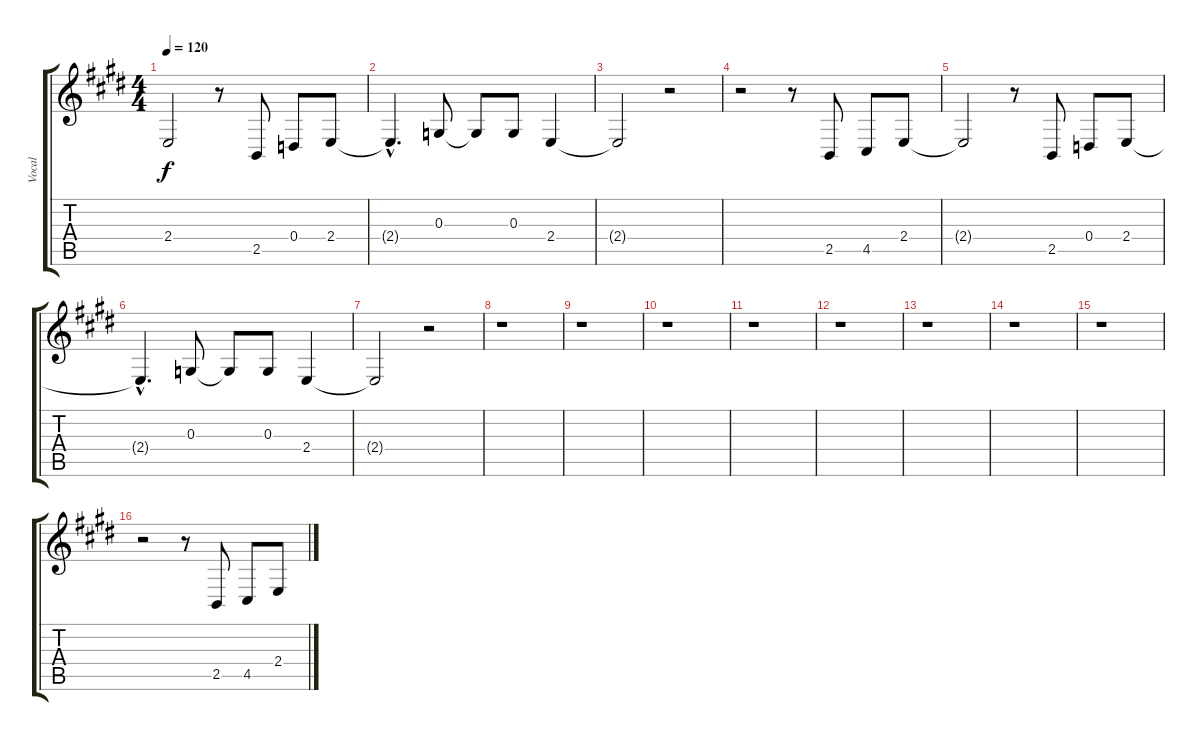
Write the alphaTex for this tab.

\track ("Vocal" "Vocal") {instrument brasssection}
\staff {score tabs}
\tuning (E4 B3 G3 D3 A2 E2) {hide}
\ts (4 4)
\tempo 120
\clef g2
\ks e
2.4{t}.2{dy f} r.8 2.5.8 0.4.8 2.4.8 |
2.4{hac t}.4{d} 0.3.8 0.3{t}.8 0.3.8 2.4.4 |
2.4{t}.2 r.2 |
r.2 r.8 2.5.8 4.5.8 2.4.8 |
2.4{t}.2 r.8 2.5.8 0.4.8 2.4.8 |
2.4{hac t}.4{d} 0.3.8 0.3{t}.8 0.3.8 2.4.4 |
2.4{t}.2 r.2 |
r.1 |
r.1 |
r.1 |
r.1 |
r.1 |
r.1 |
r.1 |
r.1 |
r.2 r.8 2.5.8 4.5.8 2.4.8
